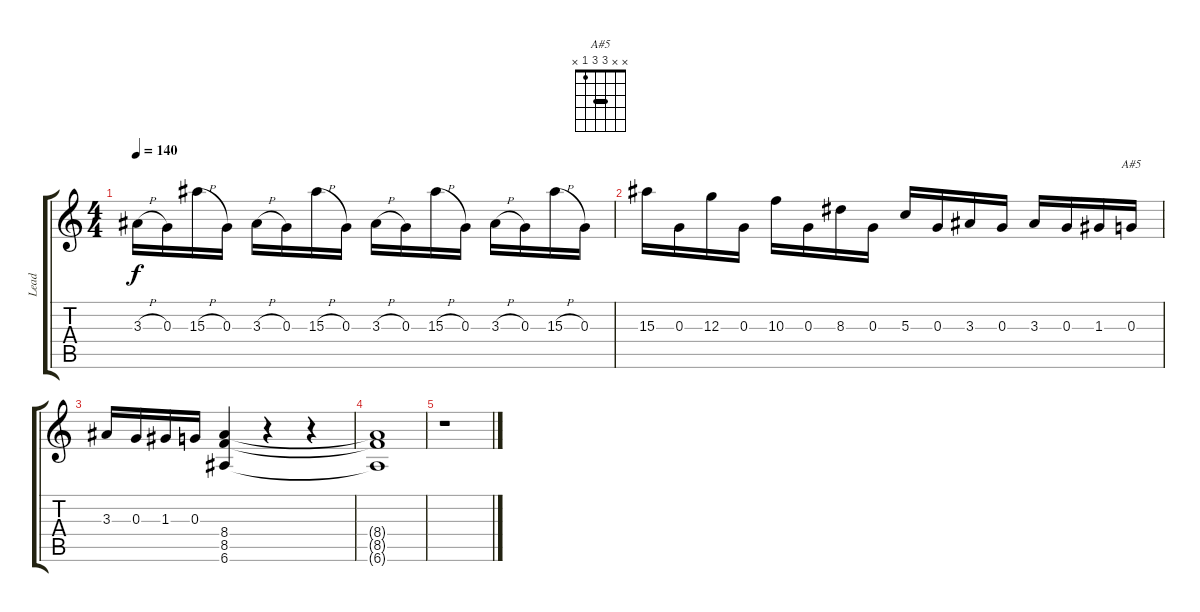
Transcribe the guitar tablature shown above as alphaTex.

\track ("Lead" "Lead") {instrument distortionguitar}
\staff {score tabs}
\tuning (E4 B3 G3 D3 A2 E2) {hide}
\chord ("A#5" x x 3 3 1 x) {barre 3}
\ts (4 4)
\tempo 140
\clef g2
\ks c
3.3{h}.16{dy f} 0.3.16 15.3{h}.16 0.3.16 3.3{h}.16 0.3.16 15.3{h}.16 0.3.16 3.3{h}.16 0.3.16 15.3{h}.16 0.3.16 3.3{h}.16 0.3.16 15.3{h}.16 0.3.16 |
15.3.16 0.3.16 12.3.16 0.3.16 10.3.16 0.3.16 8.3.16 0.3.16 5.3.16 0.3.16 3.3.16 0.3.16 3.3.16 0.3.16 1.3.16 0.3.16{ch "A#5"} |
3.3.16 0.3.16 1.3.16 0.3.16 (8.4 8.5 6.6).4 r.4 r.4 |
(8.4{t} 8.5{t} 6.6{t}).1 |
r.1
